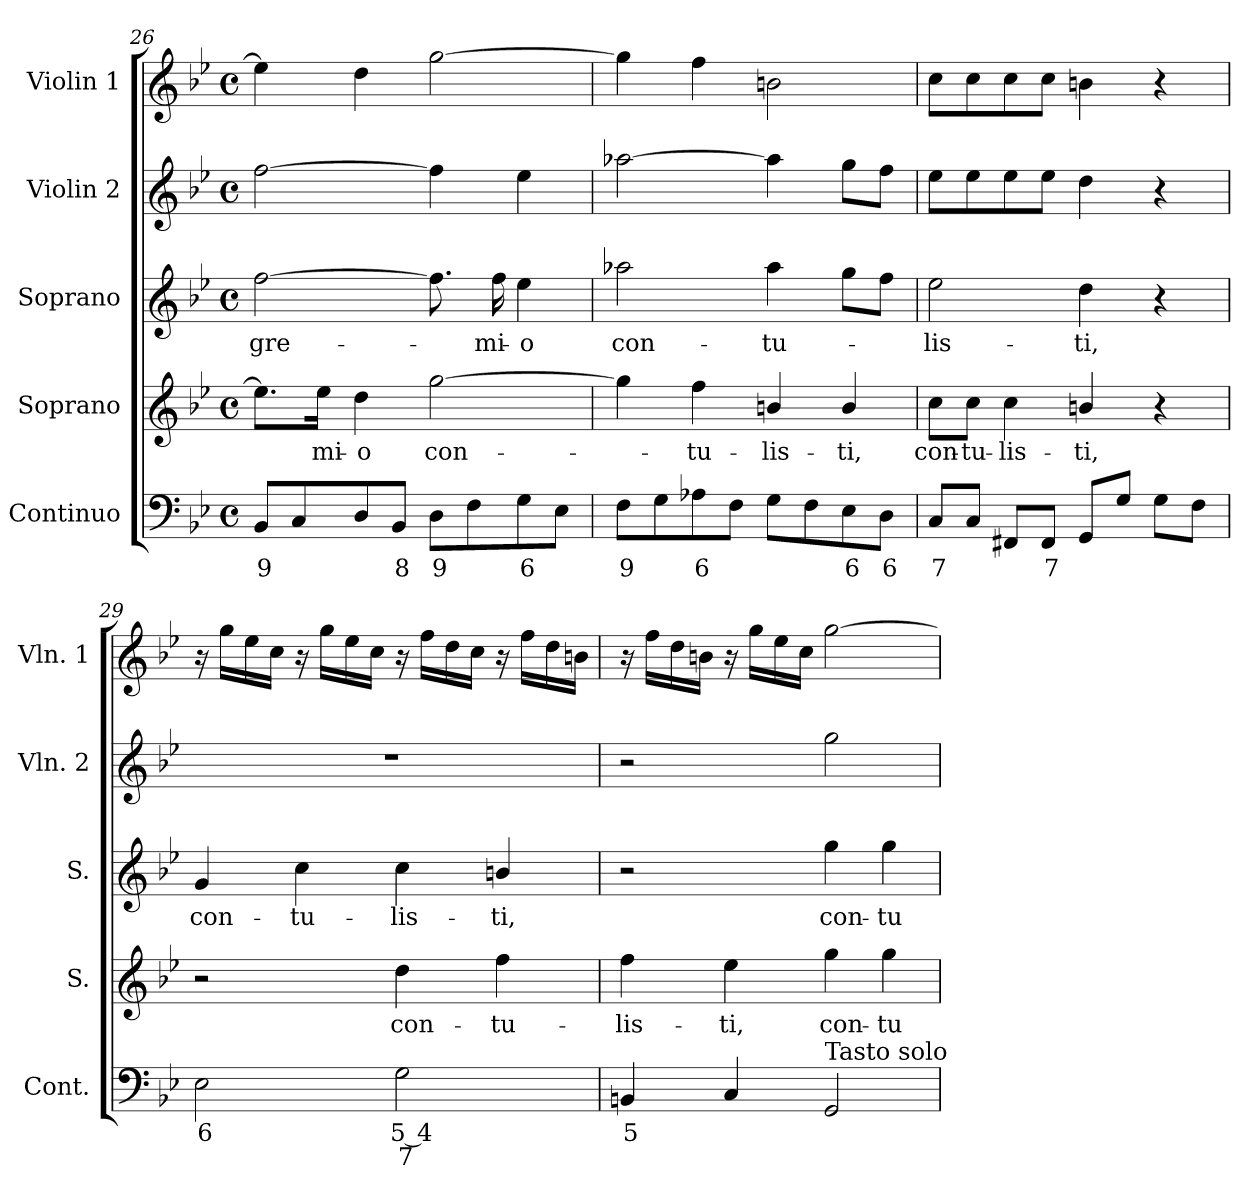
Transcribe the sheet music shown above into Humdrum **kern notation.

**kern	**text	**text	**kern	**text	**kern	**text	**kern	**kern
*part5	*part5	*part5	*part4	*part4	*part3	*part3	*part2	*part1
*staff5	*staff5	*staff5	*staff4	*staff4	*staff3	*staff3	*staff2	*staff1
*I"Continuo	*	*	*I"Soprano	*	*I"Soprano	*	*I"Violin 2	*I"Violin 1
*I'Cont.	*	*	*I'S.	*	*I'S.	*	*I'Vln. 2	*I'Vln. 1
*clefF4	*	*	*clefG2	*	*clefG2	*	*clefG2	*clefG2
*k[b-e-]	*	*	*k[b-e-]	*	*k[b-e-]	*	*k[b-e-]	*k[b-e-]
*B-:	*	*	*B-:	*	*B-:	*	*B-:	*B-:
*M4/4	*	*	*M4/4	*	*M4/4	*	*M4/4	*M4/4
*met(c)	*	*	*met(c)	*	*met(c)	*	*met(c)	*met(c)
=26	=26	=26	=26	=26	=26	=26	=26	=26
!	!LO:LY:b:color=#000000	!	!	!	!	!	!	!
!	!	!	!	!	!	!LO:LY:b:color=#000000	!	!
8BB-i/L	9	.	8.ee-i\L]	.	[2ffi\	gre-	[2ffi\	4ee-i\]
8Ci/	.	.	.	.	.	.	.	.
!	!	!	!	!LO:LY:b:color=#000000	!	!	!	!
.	.	.	16ee-i\Jk	-mi-	.	.	.	.
!	!	!	!	!LO:LY:b:color=#000000	!	!	!	!
8Di/	.	.	4ddi\	-o	.	.	.	4ddi\
!	!LO:LY:b:color=#000000	!	!	!	!	!	!	!
8BB-i/J	8	.	.	.	.	.	.	.
!	!LO:LY:b:color=#000000	!	!	!	!	!	!	!
!	!	!	!	!LO:LY:b:color=#000000	!	!	!	!
8Di\L	9	.	[2ggi\	con-	8.ffi\]	.	4ffi\]	[2ggi\
8Fi\	.	.	.	.	.	.	.	.
!	!	!	!	!	!	!LO:LY:b:color=#000000	!	!
.	.	.	.	.	16ffi\	-mi-	.	.
!	!LO:LY:b:color=#000000	!	!	!	!	!	!	!
!	!	!	!	!	!	!LO:LY:b:color=#000000	!	!
8Gi\	6	.	.	.	4ee-i\	-o	4ee-i\	.
8E-i\J	.	.	.	.	.	.	.	.
!!LO:LB:g=z
=27	=27	=27	=27	=27	=27	=27	=27	=27
!	!LO:LY:b:color=#000000	!	!	!	!	!	!	!
!	!	!	!	!	!	!LO:LY:b:color=#000000	!	!
8Fi\L	9	.	4ggi\]	.	2aa-Xi\	con-	[2aa-Xi\	4ggi\]
8Gi\	.	.	.	.	.	.	.	.
!	!LO:LY:b:color=#000000	!	!	!	!	!	!	!
!	!	!	!	!LO:LY:b:color=#000000	!	!	!	!
8A-Xi\	6	.	4ffi\	-tu-	.	.	.	4ffi\
8Fi\J	.	.	.	.	.	.	.	.
!	!	!	!	!LO:LY:b:color=#000000	!	!	!	!
!	!	!	!	!	!	!LO:LY:b:color=#000000	!	!
8Gi\L	.	.	4bni/	-lis-	4aa-i\	-tu-	4aa-i\]	2bni\
8Fi\	.	.	.	.	.	.	.	.
!	!LO:LY:b:color=#000000	!	!	!	!	!	!	!
!	!	!	!	!LO:LY:b:color=#000000	!	!	!	!
8E-i\	6	.	4bi/	-ti,	8ggi\L	.	8ggi\L	.
!	!LO:LY:b:color=#000000	!	!	!	!	!	!	!
8Di\J	6	.	.	.	8ffi\J	.	8ffi\J	.
=28	=28	=28	=28	=28	=28	=28	=28	=28
!	!LO:LY:b:color=#000000	!	!	!	!	!	!	!
!	!	!	!	!LO:LY:b:color=#000000	!	!	!	!
!	!	!	!	!	!	!LO:LY:b:color=#000000	!	!
8Ci/L	7	.	8cci\L	con-	2ee-i\	-lis-	8ee-i\L	8cci\L
!	!	!	!	!LO:LY:b:color=#000000	!	!	!	!
8Ci/J	.	.	8cci\J	-tu-	.	.	8ee-i\	8cci\
!	!	!	!	!LO:LY:b:color=#000000	!	!	!	!
8FF#Xi/L	.	.	4cci\	-lis-	.	.	8ee-i\	8cci\
!	!LO:LY:b:color=#000000	!	!	!	!	!	!	!
8FF#i/J	7	.	.	.	.	.	8ee-i\J	8cci\J
!	!	!	!	!LO:LY:b:color=#000000	!	!	!	!
!	!	!	!	!	!	!LO:LY:b:color=#000000	!	!
8GGi/L	.	.	4bni/	-ti,	4ddi\	-ti,	4ddi\	4bni\
8Gi/J	.	.	.	.	.	.	.	.
8Gi\L	.	.	4r	.	4r	.	4r	4r
8Fi\J	.	.	.	.	.	.	.	.
=29	=29	=29	=29	=29	=29	=29	=29	=29
!	!LO:LY:b:color=#000000	!	!	!	!	!	!	!
!	!	!	!	!	!	!LO:LY:b:color=#000000	!	!
2E-i\	6	.	2r	.	4gi/	con-	1r	16r
.	.	.	.	.	.	.	.	16ggi\LL
.	.	.	.	.	.	.	.	16ee-i\
.	.	.	.	.	.	.	.	16cci\JJ
!	!	!	!	!	!	!LO:LY:b:color=#000000	!	!
.	.	.	.	.	4cci\	-tu-	.	16r
.	.	.	.	.	.	.	.	16ggi\LL
.	.	.	.	.	.	.	.	16ee-i\
.	.	.	.	.	.	.	.	16cci\JJ
!	!LO:LY:b:color=#000000	!LO:LY:b:color=#000000	!	!	!	!	!	!
!	!	!	!	!LO:LY:b:color=#000000	!	!	!	!
!	!	!	!	!	!	!LO:LY:b:color=#000000	!	!
2Gi\	5 4	7	4ddi\	con-	4cci\	-lis-	.	16r
.	.	.	.	.	.	.	.	16ffi\LL
.	.	.	.	.	.	.	.	16ddi\
.	.	.	.	.	.	.	.	16cci\JJ
!	!	!	!	!LO:LY:b:color=#000000	!	!	!	!
!	!	!	!	!	!	!LO:LY:b:color=#000000	!	!
.	.	.	4ffi\	-tu-	4bni/	-ti,	.	16r
.	.	.	.	.	.	.	.	16ffi\LL
.	.	.	.	.	.	.	.	16ddi\
.	.	.	.	.	.	.	.	16bni\JJ
=30	=30	=30	=30	=30	=30	=30	=30	=30
!	!LO:LY:b:color=#000000	!	!	!	!	!	!	!
!	!	!	!	!LO:LY:b:color=#000000	!	!	!	!
4BBni/	5	.	4ffi\	-lis-	2r	.	2r	16r
.	.	.	.	.	.	.	.	16ffi\LL
.	.	.	.	.	.	.	.	16ddi\
.	.	.	.	.	.	.	.	16bni\JJ
!	!	!	!	!LO:LY:b:color=#000000	!	!	!	!
4Ci/	.	.	4ee-i\	-ti,	.	.	.	16r
.	.	.	.	.	.	.	.	16ggi\LL
.	.	.	.	.	.	.	.	16ee-i\
.	.	.	.	.	.	.	.	16cci\JJ
!	!	!	!	!LO:LY:b:color=#000000	!	!	!	!
!LO:TX:a:t=Tasto solo	!	!	!	!	!	!	!	!
!	!	!	!	!	!	!LO:LY:b:color=#000000	!	!
2GGi/	.	.	4ggi\	con-	4ggi\	con-	2ggi\	[2ggi\
!	!	!	!	!LO:LY:b:color=#000000	!	!	!	!
!	!	!	!	!	!	!LO:LY:b:color=#000000	!	!
.	.	.	4ggi\	-tu-	4ggi\	-tu-	.	.
=	=	=	=	=	=	=	=	=
*-	*-	*-	*-	*-	*-	*-	*-	*-
